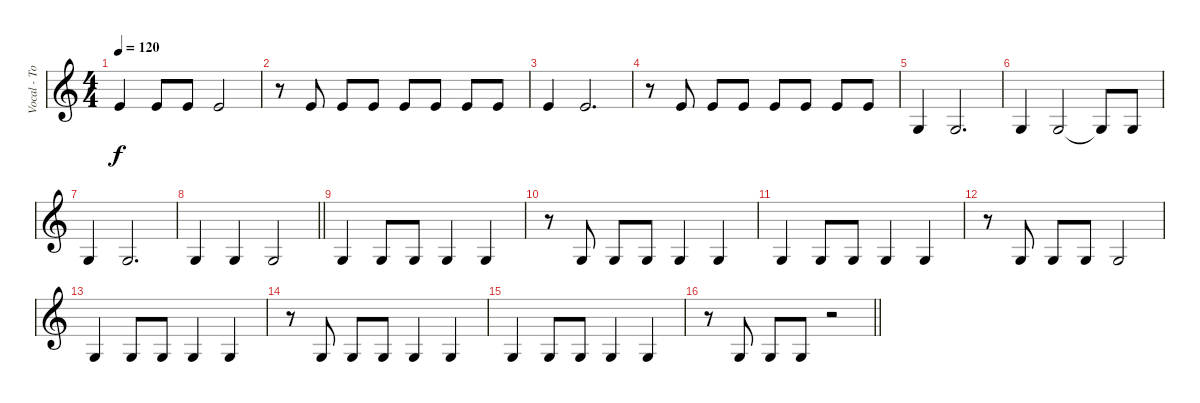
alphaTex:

\track ("Vocal - Tony Martinez" "Vocal - To") {instrument gunshot}
\staff {score}
\tuning (E4 B3 G3 D3 A2 E2) {hide}
\ts (4 4)
\tempo 120
\clef g2
\ks c
0.1.4{dy f} 0.1.8 0.1.8 0.1.2 |
r.8 0.1.8 0.1.8 0.1.8 0.1.8 0.1.8 0.1.8 0.1.8 |
0.1.4 0.1.2{d} |
r.8 0.1.8 0.1.8 0.1.8 0.1.8 0.1.8 0.1.8 0.1.8 |
0.3.4 0.3.2{d} |
0.3.4 0.3.2 0.3{t}.8 0.3.8 |
0.3.4 0.3.2{d} |
\barLineRight lightlight
0.3.4 0.3.4 0.3.2 |
0.3.4 0.3.8 0.3.8 0.3.4 0.3.4 |
r.8 0.3.8 0.3.8 0.3.8 0.3.4 0.3.4 |
0.3.4 0.3.8 0.3.8 0.3.4 0.3.4 |
r.8 0.3.8 0.3.8 0.3.8 0.3.2 |
0.3.4 0.3.8 0.3.8 0.3.4 0.3.4 |
r.8 0.3.8 0.3.8 0.3.8 0.3.4 0.3.4 |
0.3.4 0.3.8 0.3.8 0.3.4 0.3.4 |
\barLineRight lightlight
r.8 0.3.8 0.3.8 0.3.8 r.2
